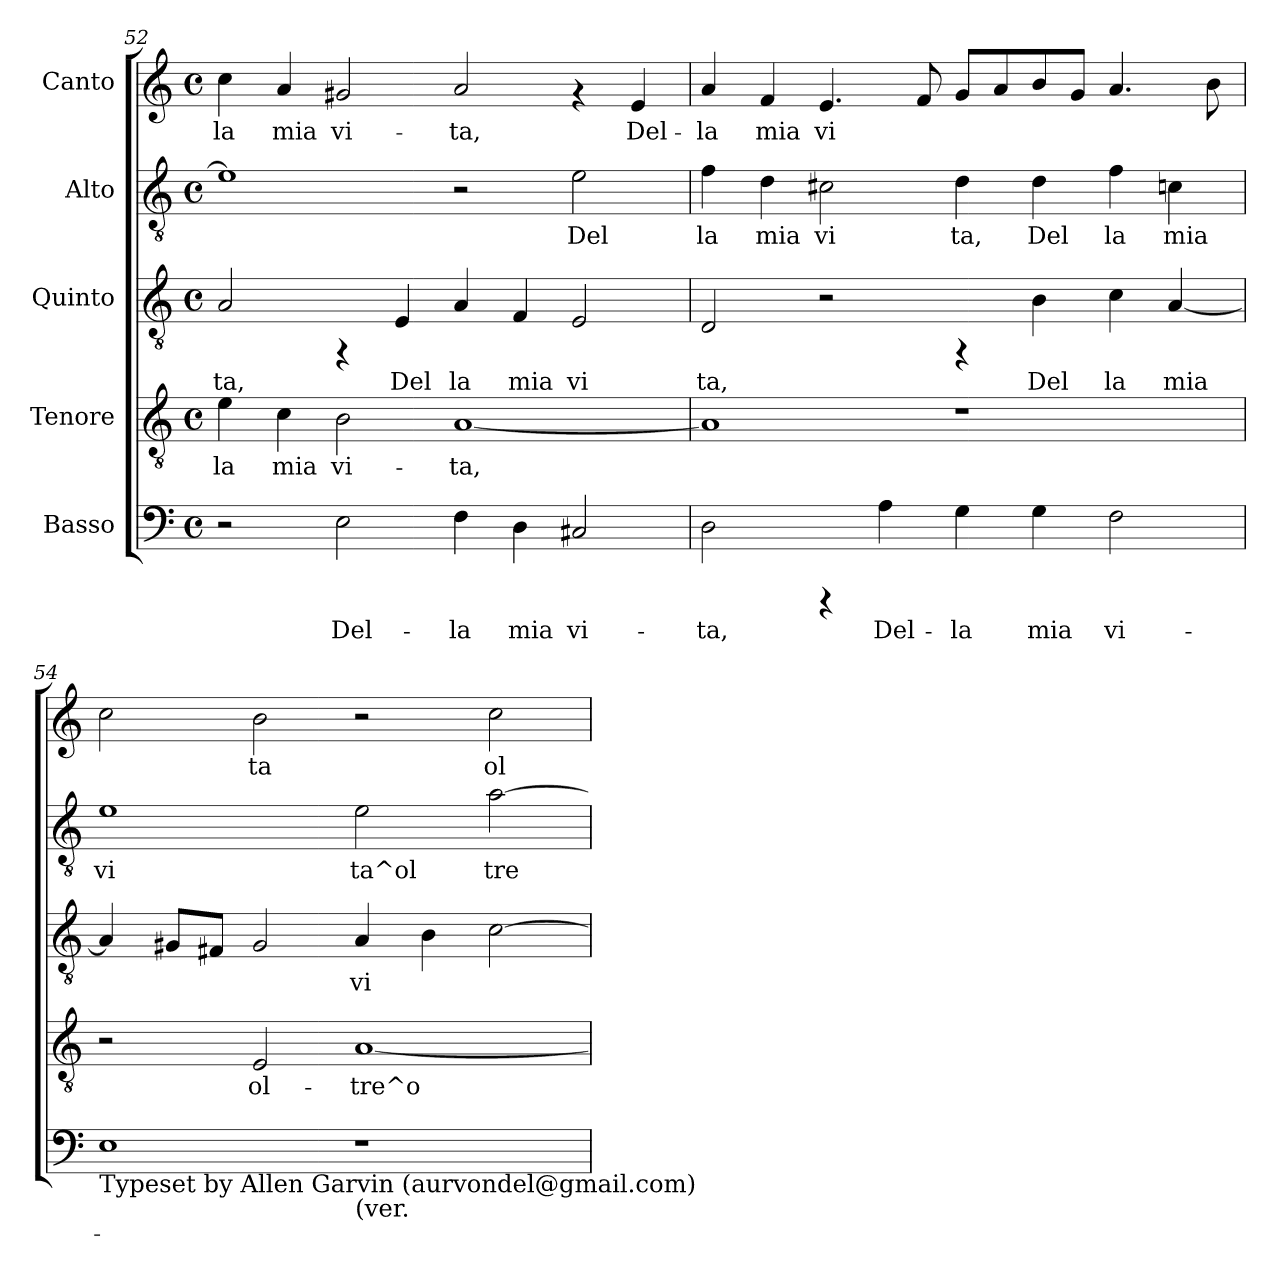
**kern	**text	**kern	**text	**kern	**text	**kern	**text	**kern	**text
*part5	*part5	*part4	*part4	*part3	*part3	*part2	*part2	*part1	*part1
*staff5	*staff5	*staff4	*staff4	*staff3	*staff3	*staff2	*staff2	*staff1	*staff1
*I"Basso	*	*I"Tenore	*	*I"Quinto	*	*I"Alto	*	*I"Canto	*
!!LO:PB:g=z
*clefF4	*	*clefGv2	*	*clefGv2	*	*clefGv2	*	*clefG2	*
*k[]	*	*k[]	*	*k[]	*	*k[]	*	*k[]	*
*C:	*	*C:	*	*C:	*	*C:	*	*C:	*
*M4/4	*	*M4/4	*	*M4/4	*	*M4/4	*	*M4/4	*
*met(c)	*	*met(c)	*	*met(c)	*	*met(c)	*	*met(c)	*
=52	=52	=52	=52	=52	=52	=52	=52	=52	=52
!	!	!	!LO:LY:b:cj	!	!LO:LY:b:cj	!	!LO:LY:b:cj	!	!LO:LY:b:cj
2r	.	4e\	la	2A/	-ta,	1e]	.	4cc\	-la
!	!	!	!LO:LY:b:cj	!	!	!	!	!	!LO:LY:b:cj
.	.	4c\	mia	.	.	.	.	4a/	mia
!	!LO:LY:b:cj	!	!LO:LY:b:cj	!	!	!	!	!	!LO:LY:b:cj
2E\	Del-	2B\	vi-	4rFF	.	.	.	2g#X/	vi-
!	!	!	!	!	!LO:LY:b:cj	!	!	!	!
.	.	.	.	4E/	Del	.	.	.	.
!	!LO:LY:b:cj	!	!LO:LY:b:cj	!	!LO:LY:b:cj	!	!	!	!LO:LY:b:cj
4F\	-la	[<1A	-ta,	4A/	la	2r	.	2a/	-ta,
!	!LO:LY:b:cj	!	!	!	!LO:LY:b:cj	!	!	!	!
4D\	mia	.	.	4F/	mia	.	.	.	.
!	!LO:LY:b:cj	!	!	!	!LO:LY:b:cj	!	!LO:LY:b:cj	!	!
2C#X/	vi-	.	.	2E/	vi	2e\	Del	4rf	.
!	!	!	!	!	!	!	!	!	!LO:LY:b:cj
.	.	.	.	.	.	.	.	4e/	Del-
=53	=53	=53	=53	=53	=53	=53	=53	=53	=53
!	!LO:LY:b:cj	!	!LO:LY:b:cj	!	!LO:LY:b:cj	!	!LO:LY:b:cj	!	!LO:LY:b:cj
2D\	-ta,	1A]	.	2D/	ta,	4f\	la	4a/	-la
!	!	!	!	!	!	!	!LO:LY:b:cj	!	!LO:LY:b:cj
.	.	.	.	.	.	4d\	mia	4f/	mia
!	!	!	!	!	!	!	!LO:LY:b:cj	!	!LO:LY:b:cj
4rCCC	.	.	.	2r	.	2c#X\	vi	4.e/	vi-
!	!LO:LY:b:cj	!	!	!	!	!	!	!	!
4A\	Del-	.	.	.	.	.	.	.	.
!	!	!	!	!	!	!	!	!	!LO:LY:b:cj
.	.	.	.	.	.	.	.	8f/	--
!	!LO:LY:b:cj	!	!	!	!	!	!LO:LY:b:cj	!	!LO:LY:b:cj
4G\	-la	1r	.	4rFF	.	4d\	ta,	8g/L	--
!	!	!	!	!	!	!	!	!	!LO:LY:b:cj
.	.	.	.	.	.	.	.	8a/	--
!	!LO:LY:b:cj	!	!	!	!LO:LY:b:cj	!	!LO:LY:b:cj	!	!LO:LY:b:cj
4G\	mia	.	.	4B\	Del	4d\	Del	8b/	--
!	!	!	!	!	!	!	!	!	!LO:LY:b:cj
.	.	.	.	.	.	.	.	8g/J	--
!	!LO:LY:b:cj	!	!	!	!LO:LY:b:cj	!	!LO:LY:b:cj	!	!LO:LY:b:cj
2F\	vi-	.	.	4c\	la	4f\	la	4.a/	--
!	!	!	!	!	!LO:LY:b:cj	!	!LO:LY:b:cj	!	!
.	.	.	.	[<4A/	mia	4c\	mia	.	.
!	!	!	!	!	!	!	!	!	!LO:LY:b:cj
.	.	.	.	.	.	.	.	8b\	--
=54	=54	=54	=54	=54	=54	=54	=54	=54	=54
!LO:TX:b:t=Typeset by Allen Garvin (aurvondel@gmail.com)	!	!	!	!	!	!	!	!	!
!	!	!	!	!	!LO:LY:b:cj	!	!LO:LY:b:cj	!	!LO:LY:b:cj
1E	.	2r	.	4A/]	.	1e	vi	2cc\	--
!	!	!	!	!	!LO:LY:b:cj	!	!	!	!
.	.	.	.	8G#X/L	.	.	.	.	.
!	!	!	!	!	!LO:LY:b:cj	!	!	!	!
.	.	.	.	8F#X/J	.	.	.	.	.
!	!	!	!LO:LY:b:cj	!	!LO:LY:b:cj	!	!	!	!LO:LY:b:cj
.	.	2E/	ol-	2G#/	.	.	.	2b\	-ta
!LO:TX:b:t=(ver.	!	!	!	!	!	!	!	!	!
!	!	!	!LO:LY:b:cj	!	!LO:LY:b:cj	!	!LO:LY:b:cj	!	!
1r	.	[<1A	-tre^o-	4A/	vi	2e\	ta^ol	2r	.
!	!	!	!	!	!LO:LY:b:cj	!	!	!	!
.	.	.	.	4B\	.	.	.	.	.
!	!	!	!	!	!LO:LY:b:cj	!	!LO:LY:b:cj	!	!LO:LY:b:cj
.	.	.	.	[>2c\	.	[>2a\	tre	2cc\	ol-
=	=	=	=	=	=	=	=	=	=
*-	*-	*-	*-	*-	*-	*-	*-	*-	*-
